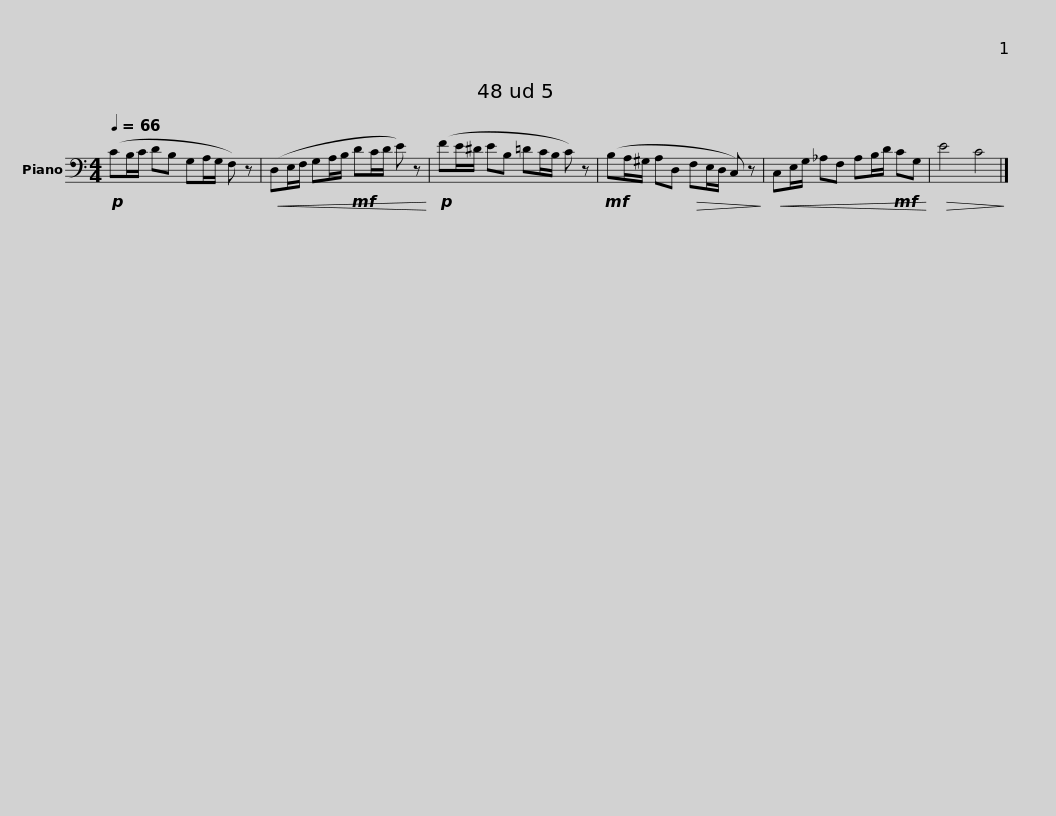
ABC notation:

X:1
L:1/8
Q:1/4=66
M:4/4
I:linebreak $
K:C
V:1 bass
V:1
!p! (CB,/C/ DB, G,A,/G,/ F,) z |!<(! (D,E,/F,/ G,A,/B,/!mf! DC/D/ E) z!<)! |!p! (FE/^D/ EB, =DC/B,/ C) z |$!mf! (B,A,/^G,/ A,D,!>(! F,E,/D,/ C,) z!>)! |!<(! C,E,/G,/ _A,F, A,B,/D/!mf! CG,!<)! | %5
!>(! E4 C4!>)! |] %6
